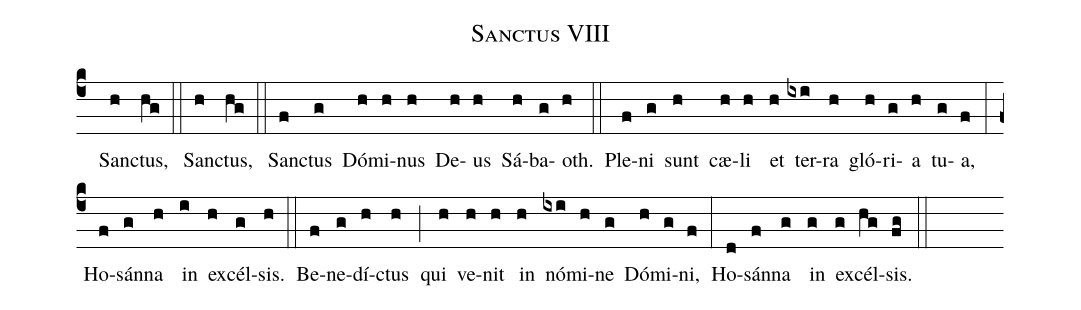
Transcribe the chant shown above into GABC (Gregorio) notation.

name:Sanctus VIII;
commentary:XIII. s.;
%%
(c4) () San(h)ctus,(hg) (::) San(h)ctus,(hg) (::) San(f)ctus(g) Dó(h)mi(h)nus(h) De(h)us(h) Sá(h)ba(g)oth.(h) (::) Ple(f)ni(g) sunt(h) cæ(h)li(h) et(h) ter(ixi)ra(h) gló(h)ri(g)a(h) tu(g)a,(f) (:) Ho(f)sán(g)na(h) in(i) ex(h)cél(g)sis.(h) (::) Be(f)ne(g)dí(h)ctus(h) (;) qui(h) ve(h)nit(h) in(h) nó(ixi)mi(h)ne(g) Dó(h)mi(g)ni,(f) (:) Ho(d)sán(f)na(g) in(g) ex(g)cél(hg)sis.(fg) (::)
